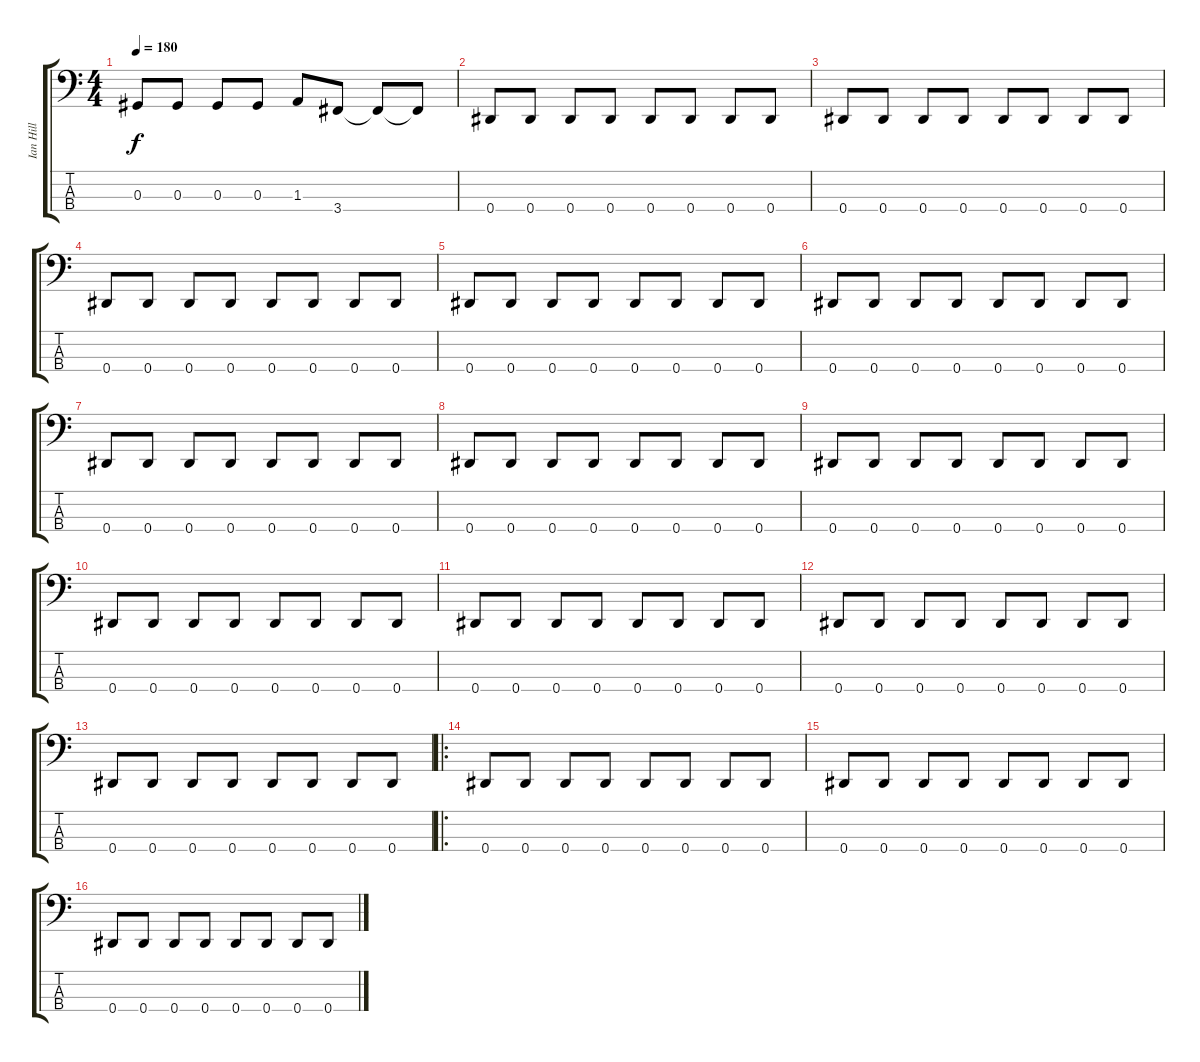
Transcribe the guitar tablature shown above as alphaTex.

\track ("Ian Hill" "Ian Hill") {instrument electricbasspick}
\staff {score tabs}
\tuning (Gb2 Eb2 Ab1 Eb1) {hide}
\ts (4 4)
\tempo 180
\clef f4
\ks c
0.3.8{dy f} 0.3.8 0.3.8 0.3.8 1.3.8 3.4.8 3.4{t}.8 3.4{t}.8 |
0.4.8 0.4.8 0.4.8 0.4.8 0.4.8 0.4.8 0.4.8 0.4.8 |
0.4.8 0.4.8 0.4.8 0.4.8 0.4.8 0.4.8 0.4.8 0.4.8 |
0.4.8 0.4.8 0.4.8 0.4.8 0.4.8 0.4.8 0.4.8 0.4.8 |
0.4.8 0.4.8 0.4.8 0.4.8 0.4.8 0.4.8 0.4.8 0.4.8 |
0.4.8 0.4.8 0.4.8 0.4.8 0.4.8 0.4.8 0.4.8 0.4.8 |
0.4.8 0.4.8 0.4.8 0.4.8 0.4.8 0.4.8 0.4.8 0.4.8 |
0.4.8 0.4.8 0.4.8 0.4.8 0.4.8 0.4.8 0.4.8 0.4.8 |
0.4.8 0.4.8 0.4.8 0.4.8 0.4.8 0.4.8 0.4.8 0.4.8 |
0.4.8 0.4.8 0.4.8 0.4.8 0.4.8 0.4.8 0.4.8 0.4.8 |
0.4.8 0.4.8 0.4.8 0.4.8 0.4.8 0.4.8 0.4.8 0.4.8 |
0.4.8 0.4.8 0.4.8 0.4.8 0.4.8 0.4.8 0.4.8 0.4.8 |
0.4.8 0.4.8 0.4.8 0.4.8 0.4.8 0.4.8 0.4.8 0.4.8 |
\ro
0.4.8 0.4.8 0.4.8 0.4.8 0.4.8 0.4.8 0.4.8 0.4.8 |
0.4.8 0.4.8 0.4.8 0.4.8 0.4.8 0.4.8 0.4.8 0.4.8 |
0.4.8 0.4.8 0.4.8 0.4.8 0.4.8 0.4.8 0.4.8 0.4.8
